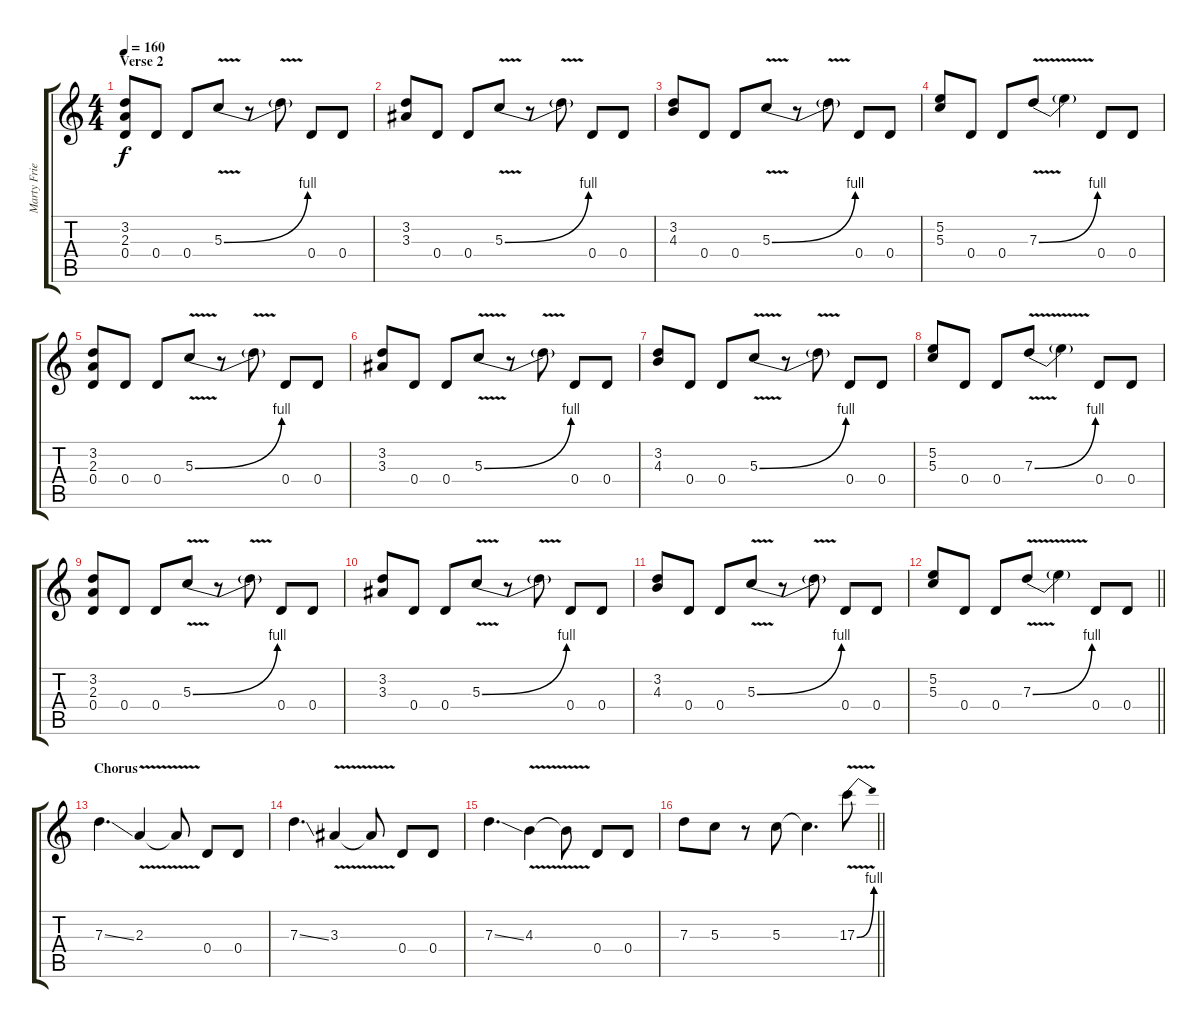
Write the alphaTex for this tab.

\track ("Marty Friedman" "Marty Frie") {instrument distortionguitar}
\staff {score tabs}
\tuning (E4 B3 G3 D3 A2 E2) {hide}
\ts (4 4)
\section ("" "Verse 2")
\tempo 160
\clef g2
\ks c
(3.2 2.3 0.4).8{dy f} 0.4.8 0.4.8 5.3{be (bend 0 0 60 4) v}.8 r.8 5.3{t}.8 0.4.8 0.4.8 |
(3.2 3.3).8 0.4.8 0.4.8 5.3{be (bend 0 0 60 4) v}.8 r.8 5.3{t}.8 0.4.8 0.4.8 |
(3.2 4.3).8 0.4.8 0.4.8 5.3{be (bend 0 0 60 4) v}.8 r.8 5.3{t}.8 0.4.8 0.4.8 |
(5.2 5.3).8 0.4.8 0.4.8 7.3{be (bend 0 0 60 4) v}.8 7.3{t}.4 0.4.8 0.4.8 |
(3.2 2.3 0.4).8 0.4.8 0.4.8 5.3{be (bend 0 0 60 4) v}.8 r.8 5.3{t}.8 0.4.8 0.4.8 |
(3.2 3.3).8 0.4.8 0.4.8 5.3{be (bend 0 0 60 4) v}.8 r.8 5.3{t}.8 0.4.8 0.4.8 |
(3.2 4.3).8 0.4.8 0.4.8 5.3{be (bend 0 0 60 4) v}.8 r.8 5.3{t}.8 0.4.8 0.4.8 |
(5.2 5.3).8 0.4.8 0.4.8 7.3{be (bend 0 0 60 4) v}.8 7.3{t}.4 0.4.8 0.4.8 |
(3.2 2.3 0.4).8 0.4.8 0.4.8 5.3{be (bend 0 0 60 4) v}.8 r.8 5.3{t}.8 0.4.8 0.4.8 |
(3.2 3.3).8 0.4.8 0.4.8 5.3{be (bend 0 0 60 4) v}.8 r.8 5.3{t}.8 0.4.8 0.4.8 |
(3.2 4.3).8 0.4.8 0.4.8 5.3{be (bend 0 0 60 4) v}.8 r.8 5.3{t}.8 0.4.8 0.4.8 |
\barLineRight lightlight
(5.2 5.3).8 0.4.8 0.4.8 7.3{be (bend 0 0 60 4) v}.8 7.3{t}.4 0.4.8 0.4.8 |
\section ("" "Chorus")
7.3{ss}.4{d} 2.3{v}.4 2.3{t}.8 0.4.8 0.4.8 |
7.3{ss}.4{d} 3.3{v}.4 3.3{t}.8 0.4.8 0.4.8 |
7.3{ss}.4{d} 4.3{v}.4 4.3{t}.8 0.4.8 0.4.8 |
\barLineRight lightlight
7.3.8 5.3.8 r.8 5.3.8 5.3{t}.4{d} 17.3{be (bend 0 0 60 4) v}.8
